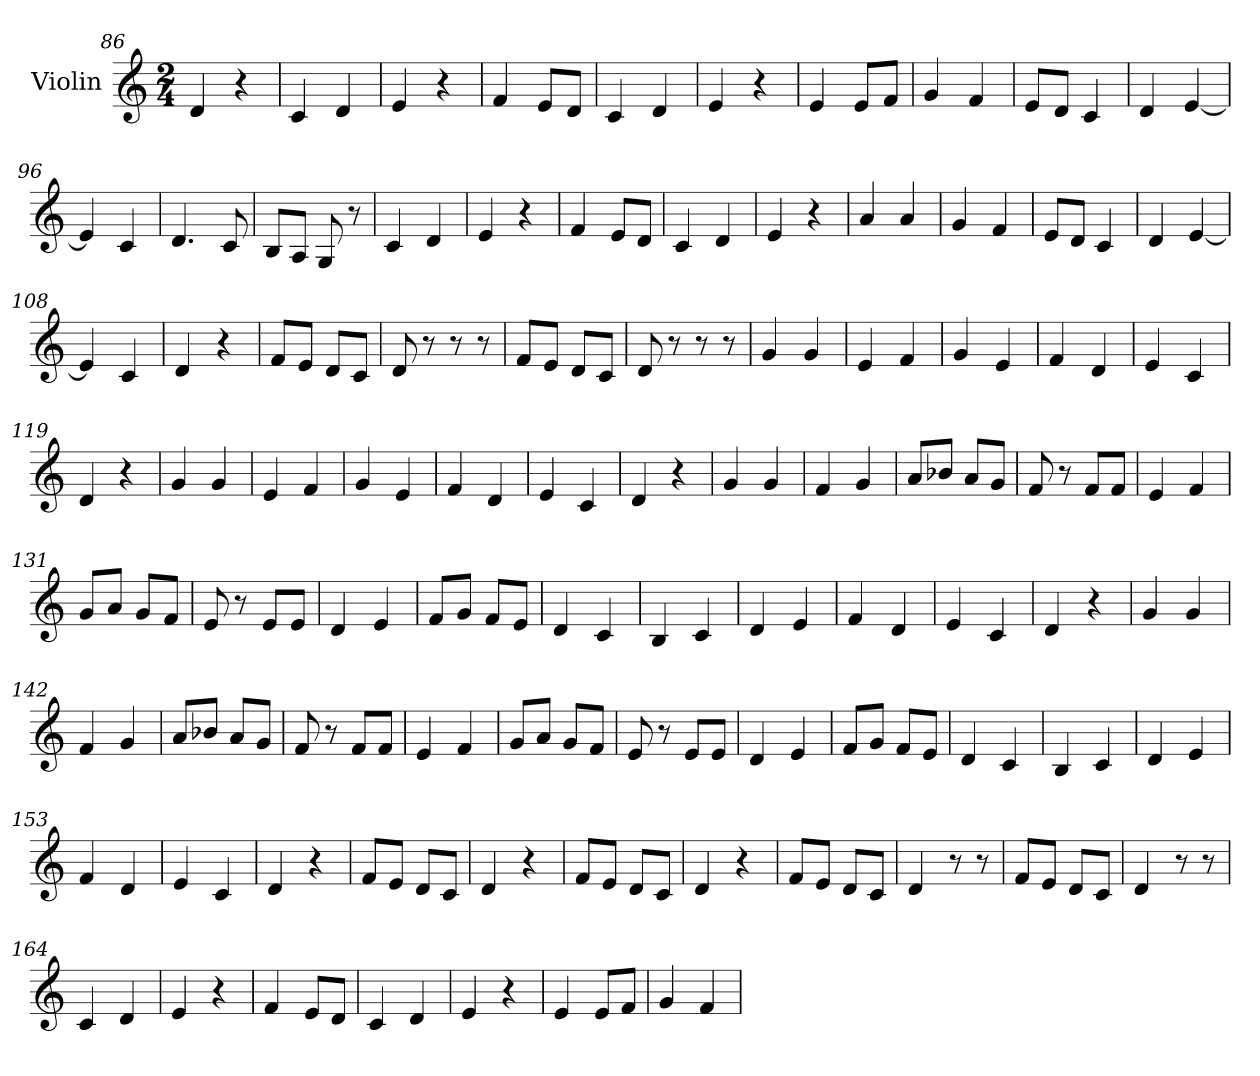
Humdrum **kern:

**kern
*part1
*staff1
*I"Violin
*clefG2
*k[]
*M2/4
=86
4d/
4r
=87
4c/
4d/
=88
4e/
4r
!!LO:LB:g=z
=89
4f/
8e/L
8d/J
=90
4c/
4d/
=91
4e/
4r
=92
4e/
8e/L
8f/J
=93
4g/
4f/
=94
8e/L
8d/J
4c/
=95
4d/
[4e/
=96
4e/]
4c/
=97
4.d/
8c/
=98
8B/L
8A/J
8G/
8r
!!LO:LB:g=z
=99
4c/
4d/
=100
4e/
4r
=101
4f/
8e/L
8d/J
=102
4c/
4d/
=103
4e/
4r
=104
4a/
4a/
=105
4g/
4f/
=106
8e/L
8d/J
4c/
=107
4d/
[4e/
=108
4e/]
4c/
!!LO:LB:g=z
=109
4d/
4r
=110
8f/L
8e/J
8d/L
8c/J
=111
8d/
8r
8r
8r
=112
8f/L
8e/J
8d/L
8c/J
=113
8d/
8r
8r
8r
=114
4g/
4g/
=115
4e/
4f/
=116
4g/
4e/
=117
4f/
4d/
=118
4e/
4c/
!!LO:LB:g=z
=119
4d/
4r
=120
4g/
4g/
=121
4e/
4f/
=122
4g/
4e/
=123
4f/
4d/
=124
4e/
4c/
=125
4d/
4r
=126
4g/
4g/
=127
4f/
4g/
=128
8a/L
8b-X/J
8a/L
8g/J
!!LO:LB:g=z
=129
8f/
8r
8f/L
8f/J
=130
4e/
4f/
=131
8g/L
8a/J
8g/L
8f/J
=132
8e/
8r
8e/L
8e/J
=133
4d/
4e/
=134
8f/L
8g/J
8f/L
8e/J
=135
4d/
4c/
=136
4B/
4c/
=137
4d/
4e/
=138
4f/
4d/
!!LO:LB:g=z
=139
4e/
4c/
=140
4d/
4r
=141
4g/
4g/
=142
4f/
4g/
=143
8a/L
8b-X/J
8a/L
8g/J
=144
8f/
8r
8f/L
8f/J
=145
4e/
4f/
=146
8g/L
8a/J
8g/L
8f/J
=147
8e/
8r
8e/L
8e/J
=148
4d/
4e/
!!LO:LB:g=z
=149
8f/L
8g/J
8f/L
8e/J
=150
4d/
4c/
=151
4B/
4c/
=152
4d/
4e/
=153
4f/
4d/
=154
4e/
4c/
=155
4d/
4r
=156
8f/L
8e/J
8d/L
8c/J
=157
4d/
4r
=158
8f/L
8e/J
8d/L
8c/J
!!LO:PB:g=z
=159
4d/
4r
=160
8f/L
8e/J
8d/L
8c/J
=161
4d/
8r
8r
=162
8f/L
8e/J
8d/L
8c/J
=163
4d/
8r
8r
=164
4c/
4d/
=165
4e/
4r
=166
4f/
8e/L
8d/J
=167
4c/
4d/
=168
4e/
4r
!!LO:LB:g=z
=169
4e/
8e/L
8f/J
=170
4g/
4f/
=
*-
